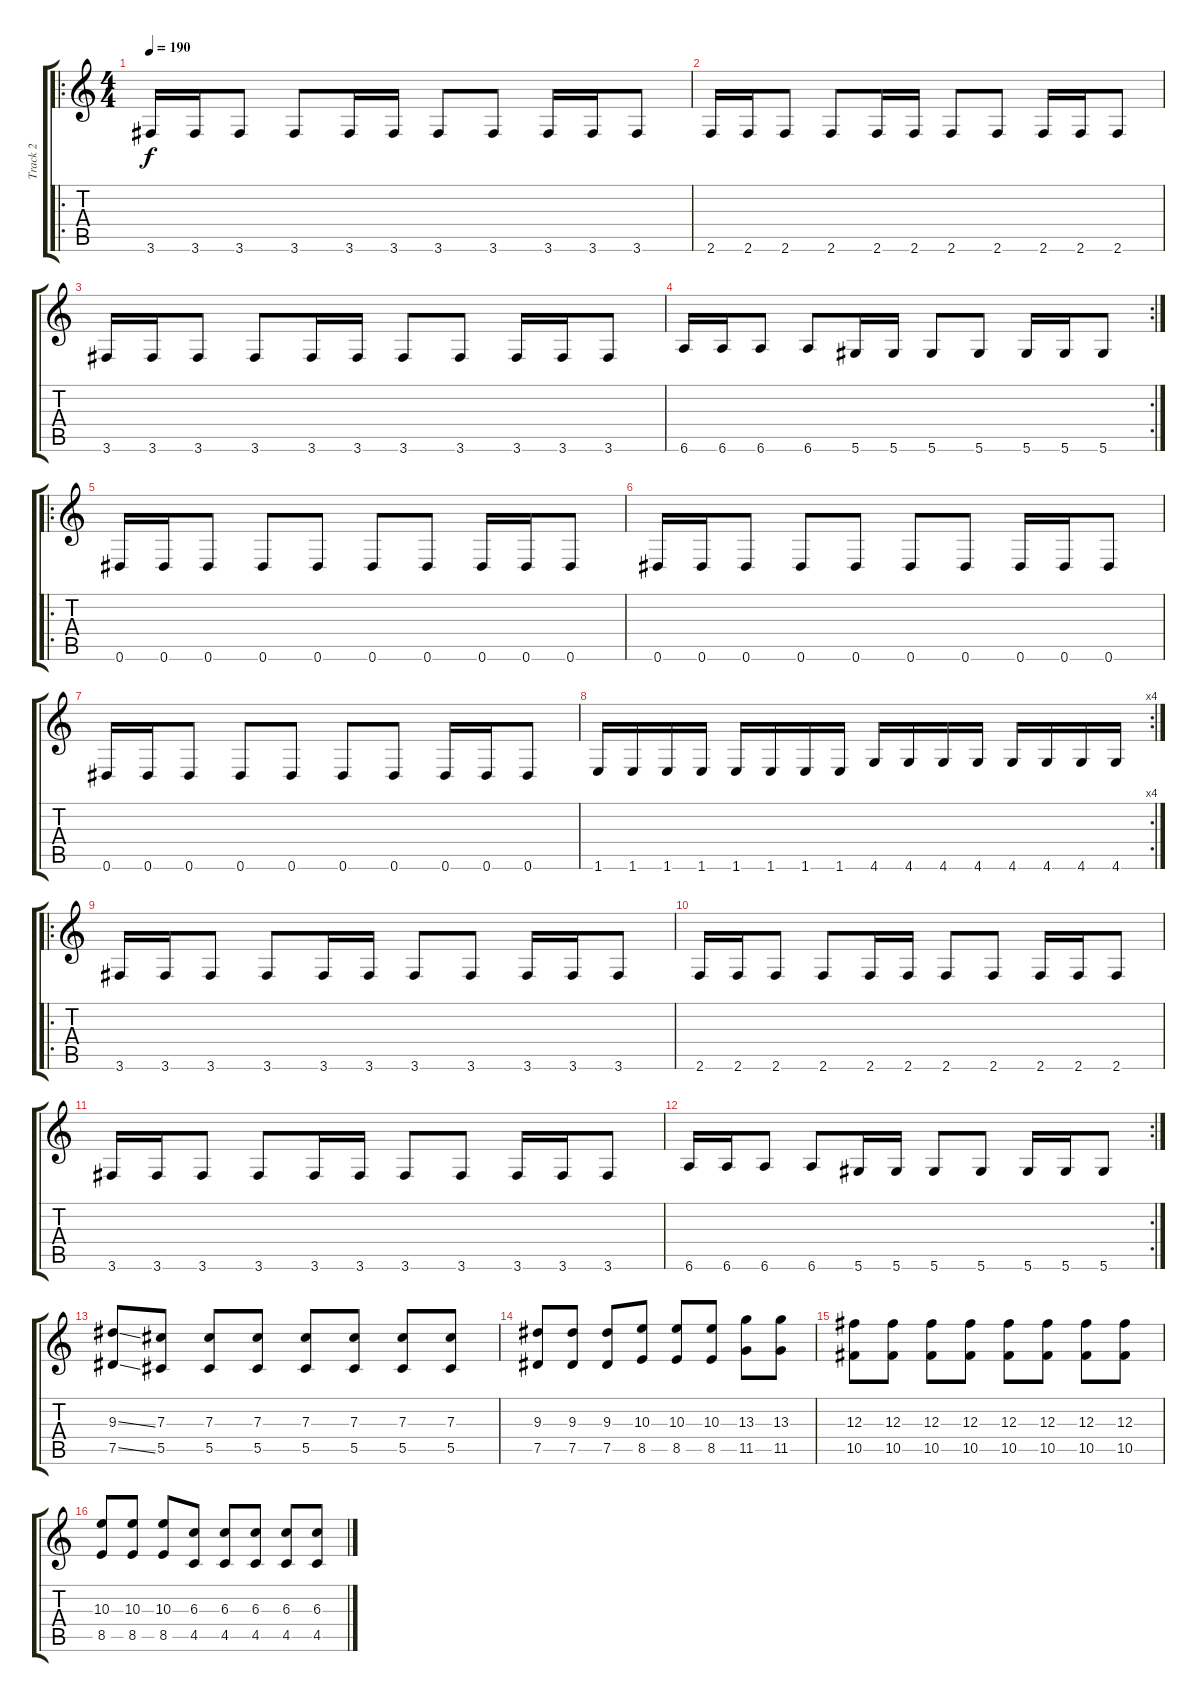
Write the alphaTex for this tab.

\track ("Track 2" "Track 2") {instrument distortionguitar}
\staff {score tabs}
\tuning (Eb4 Bb3 Gb3 Db3 Ab2 Eb2) {hide}
\ro
\ts (4 4)
\tempo 190
\clef g2
\ks c
3.6.16{dy f} 3.6.16 3.6.8 3.6.8 3.6.16 3.6.16 3.6.8 3.6.8 3.6.16 3.6.16 3.6.8 |
2.6.16 2.6.16 2.6.8 2.6.8 2.6.16 2.6.16 2.6.8 2.6.8 2.6.16 2.6.16 2.6.8 |
3.6.16 3.6.16 3.6.8 3.6.8 3.6.16 3.6.16 3.6.8 3.6.8 3.6.16 3.6.16 3.6.8 |
\rc 2
6.6.16 6.6.16 6.6.8 6.6.8 5.6.16 5.6.16 5.6.8 5.6.8 5.6.16 5.6.16 5.6.8 |
\ro
0.6.16 0.6.16 0.6.8 0.6.8 0.6.8 0.6.8 0.6.8 0.6.16 0.6.16 0.6.8 |
0.6.16 0.6.16 0.6.8 0.6.8 0.6.8 0.6.8 0.6.8 0.6.16 0.6.16 0.6.8 |
0.6.16 0.6.16 0.6.8 0.6.8 0.6.8 0.6.8 0.6.8 0.6.16 0.6.16 0.6.8 |
\rc 4
1.6.16 1.6.16 1.6.16 1.6.16 1.6.16 1.6.16 1.6.16 1.6.16 4.6.16 4.6.16 4.6.16 4.6.16 4.6.16 4.6.16 4.6.16 4.6.16 |
\ro
3.6.16 3.6.16 3.6.8 3.6.8 3.6.16 3.6.16 3.6.8 3.6.8 3.6.16 3.6.16 3.6.8 |
2.6.16 2.6.16 2.6.8 2.6.8 2.6.16 2.6.16 2.6.8 2.6.8 2.6.16 2.6.16 2.6.8 |
3.6.16 3.6.16 3.6.8 3.6.8 3.6.16 3.6.16 3.6.8 3.6.8 3.6.16 3.6.16 3.6.8 |
\rc 2
6.6.16 6.6.16 6.6.8 6.6.8 5.6.16 5.6.16 5.6.8 5.6.8 5.6.16 5.6.16 5.6.8 |
(9.3{ss} 7.5{ss}).8 (7.3 5.5).8 (7.3 5.5).8 (7.3 5.5).8 (7.3 5.5).8 (7.3 5.5).8 (7.3 5.5).8 (7.3 5.5).8 |
(9.3 7.5).8 (9.3 7.5).8 (9.3 7.5).8 (10.3 8.5).8 (10.3 8.5).8 (10.3 8.5).8 (13.3 11.5).8 (13.3 11.5).8 |
(12.3 10.5).8 (12.3 10.5).8 (12.3 10.5).8 (12.3 10.5).8 (12.3 10.5).8 (12.3 10.5).8 (12.3 10.5).8 (12.3 10.5).8 |
(10.3 8.5).8 (10.3 8.5).8 (10.3 8.5).8 (6.3 4.5).8 (6.3 4.5).8 (6.3 4.5).8 (6.3 4.5).8 (6.3 4.5).8
